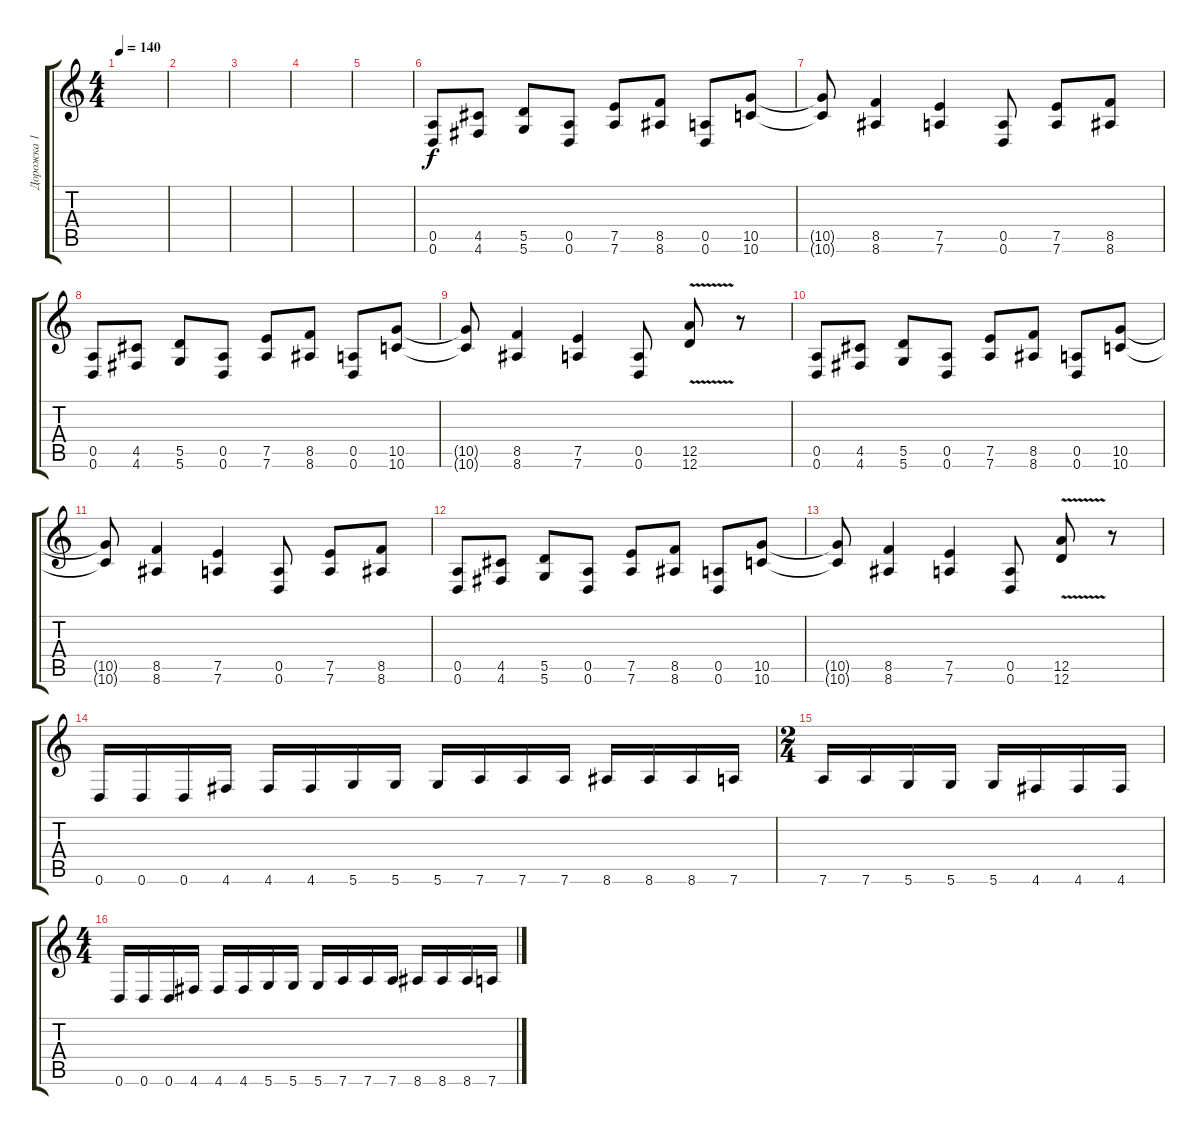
\track ("Дорожка 1" "Дорожка 1") {instrument distortionguitar}
\staff {score tabs}
\tuning (E4 B3 G3 D3 A2 D2) {hide}
\ts (4 4)
\tempo 140
\clef g2
\ks c
|
|
|
|
|
(0.5 0.6).8 (4.5 4.6).8 (5.5 5.6).8 (0.5 0.6).8 (7.5 7.6).8 (8.5 8.6).8 (0.5 0.6).8 (10.5 10.6).8 |
(10.5{t} 10.6{t}).8 (8.5 8.6).4 (7.5 7.6).4 (0.5 0.6).8 (7.5 7.6).8 (8.5 8.6).8 |
(0.5 0.6).8 (4.5 4.6).8 (5.5 5.6).8 (0.5 0.6).8 (7.5 7.6).8 (8.5 8.6).8 (0.5 0.6).8 (10.5 10.6).8 |
(10.5{t} 10.6{t}).8 (8.5 8.6).4 (7.5 7.6).4 (0.5 0.6).8 (12.5 12.6{v}).8 r.8 |
(0.5 0.6).8 (4.5 4.6).8 (5.5 5.6).8 (0.5 0.6).8 (7.5 7.6).8 (8.5 8.6).8 (0.5 0.6).8 (10.5 10.6).8 |
(10.5{t} 10.6{t}).8 (8.5 8.6).4 (7.5 7.6).4 (0.5 0.6).8 (7.5 7.6).8 (8.5 8.6).8 |
(0.5 0.6).8 (4.5 4.6).8 (5.5 5.6).8 (0.5 0.6).8 (7.5 7.6).8 (8.5 8.6).8 (0.5 0.6).8 (10.5 10.6).8 |
(10.5{t} 10.6{t}).8 (8.5 8.6).4 (7.5 7.6).4 (0.5 0.6).8 (12.5 12.6{v}).8 r.8 |
0.6.16 0.6.16 0.6.16 4.6.16 4.6.16 4.6.16 5.6.16 5.6.16 5.6.16 7.6.16 7.6.16 7.6.16 8.6.16 8.6.16 8.6.16 7.6.16 |
\ts (2 4)
7.6.16 7.6.16 5.6.16 5.6.16 5.6.16 4.6.16 4.6.16 4.6.16 |
\ts (4 4)
0.6.16 0.6.16 0.6.16 4.6.16 4.6.16 4.6.16 5.6.16 5.6.16 5.6.16 7.6.16 7.6.16 7.6.16 8.6.16 8.6.16 8.6.16 7.6.16
